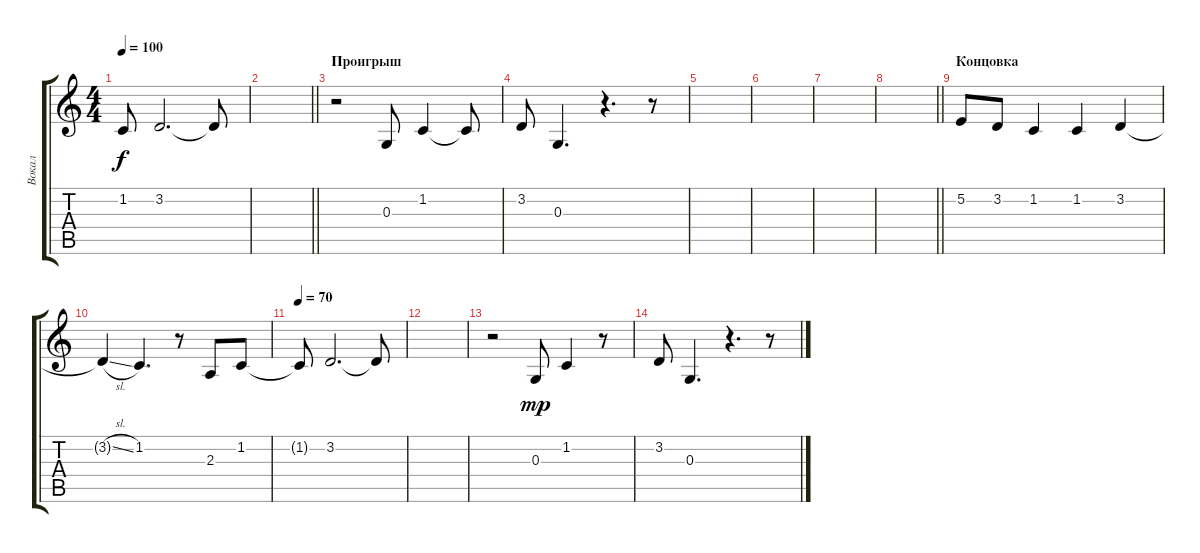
\track ("Вокал" "Вокал") {instrument piccolo}
\staff {score tabs}
\tuning (E4 B3 G3 D3 A2 E2) {hide}
\ts (4 4)
\tempo 100
\clef g2
\ks c
1.2{t}.8{dy f} 3.2.2{d} 3.2{t}.8 |
\barLineRight lightlight
|
\section ("" "Проигрыш")
r.2 0.3.8 1.2.4 1.2{t}.8 |
3.2.8 0.3.4{d} r.4{d} r.8 |
|
|
|
\barLineRight lightlight
|
\section ("" "Концовка")
5.2.8 3.2.8 1.2.4 1.2.4 3.2.4 |
3.2{sl t}.4 1.2.4{d} r.8 2.3.8 1.2.8 |
\tempo 70
1.2{t}.8 3.2.2{d} 3.2{t}.8 |
|
r.2 0.3.8{dy mp} 1.2.4 r.8 |
3.2.8 0.3.4{d} r.4{d} r.8
